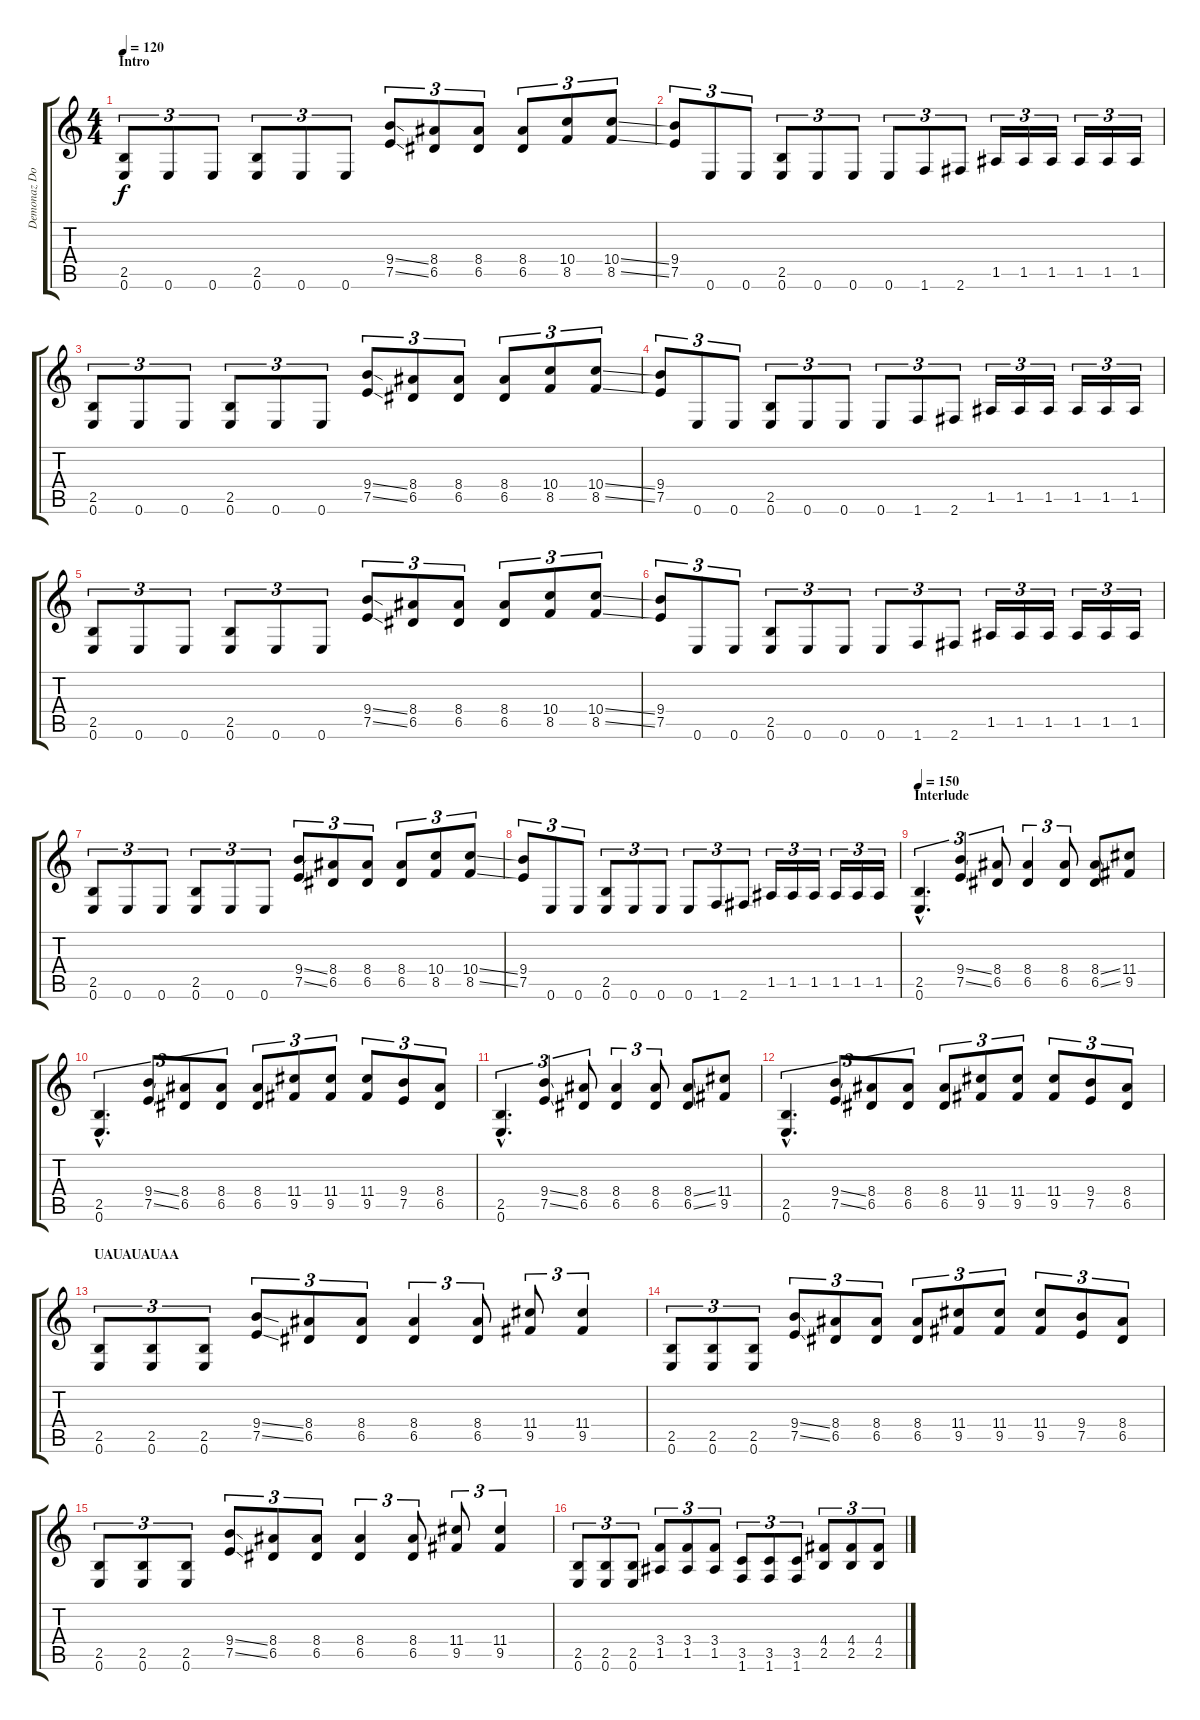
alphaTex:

\track ("Demonaz Doom Occulta" "Demonaz Do") {instrument distortionguitar}
\staff {score tabs}
\tuning (E4 B3 G3 D3 A2 E2) {hide}
\ts (4 4)
\section ("" "Intro")
\tempo 120
\tempo 145
\tempo 120
\clef g2
\ks c
(2.5 0.6).8{tu (3 2) dy f instrument distortionguitar} 0.6.8{tu (3 2)} 0.6.8{tu (3 2)} (2.5 0.6).8{tu (3 2)} 0.6.8{tu (3 2)} 0.6.8{tu (3 2)} (9.4{ss} 7.5{ss}).8{tu (3 2)} (8.4 6.5).8{tu (3 2)} (8.4 6.5).8{tu (3 2)} (8.4 6.5).8{tu (3 2)} (10.4 8.5).8{tu (3 2)} (10.4{ss} 8.5{ss}).8{tu (3 2)} |
(9.4 7.5).8{tu (3 2)} 0.6.8{tu (3 2)} 0.6.8{tu (3 2)} (2.5 0.6).8{tu (3 2)} 0.6.8{tu (3 2)} 0.6.8{tu (3 2)} 0.6.8{tu (3 2)} 1.6.8{tu (3 2)} 2.6.8{tu (3 2)} 1.5.16{tu (3 2)} 1.5.16{tu (3 2)} 1.5.16{tu (3 2)} 1.5.16{tu (3 2)} 1.5.16{tu (3 2)} 1.5.16{tu (3 2)} |
(2.5 0.6).8{tu (3 2)} 0.6.8{tu (3 2)} 0.6.8{tu (3 2)} (2.5 0.6).8{tu (3 2)} 0.6.8{tu (3 2)} 0.6.8{tu (3 2)} (9.4{ss} 7.5{ss}).8{tu (3 2)} (8.4 6.5).8{tu (3 2)} (8.4 6.5).8{tu (3 2)} (8.4 6.5).8{tu (3 2)} (10.4 8.5).8{tu (3 2)} (10.4{ss} 8.5{ss}).8{tu (3 2)} |
(9.4 7.5).8{tu (3 2)} 0.6.8{tu (3 2)} 0.6.8{tu (3 2)} (2.5 0.6).8{tu (3 2)} 0.6.8{tu (3 2)} 0.6.8{tu (3 2)} 0.6.8{tu (3 2)} 1.6.8{tu (3 2)} 2.6.8{tu (3 2)} 1.5.16{tu (3 2)} 1.5.16{tu (3 2)} 1.5.16{tu (3 2)} 1.5.16{tu (3 2)} 1.5.16{tu (3 2)} 1.5.16{tu (3 2)} |
(2.5 0.6).8{tu (3 2)} 0.6.8{tu (3 2)} 0.6.8{tu (3 2)} (2.5 0.6).8{tu (3 2)} 0.6.8{tu (3 2)} 0.6.8{tu (3 2)} (9.4{ss} 7.5{ss}).8{tu (3 2)} (8.4 6.5).8{tu (3 2)} (8.4 6.5).8{tu (3 2)} (8.4 6.5).8{tu (3 2)} (10.4 8.5).8{tu (3 2)} (10.4{ss} 8.5{ss}).8{tu (3 2)} |
(9.4 7.5).8{tu (3 2)} 0.6.8{tu (3 2)} 0.6.8{tu (3 2)} (2.5 0.6).8{tu (3 2)} 0.6.8{tu (3 2)} 0.6.8{tu (3 2)} 0.6.8{tu (3 2)} 1.6.8{tu (3 2)} 2.6.8{tu (3 2)} 1.5.16{tu (3 2)} 1.5.16{tu (3 2)} 1.5.16{tu (3 2)} 1.5.16{tu (3 2)} 1.5.16{tu (3 2)} 1.5.16{tu (3 2)} |
(2.5 0.6).8{tu (3 2)} 0.6.8{tu (3 2)} 0.6.8{tu (3 2)} (2.5 0.6).8{tu (3 2)} 0.6.8{tu (3 2)} 0.6.8{tu (3 2)} (9.4{ss} 7.5{ss}).8{tu (3 2)} (8.4 6.5).8{tu (3 2)} (8.4 6.5).8{tu (3 2)} (8.4 6.5).8{tu (3 2)} (10.4 8.5).8{tu (3 2)} (10.4{ss} 8.5{ss}).8{tu (3 2)} |
(9.4 7.5).8{tu (3 2)} 0.6.8{tu (3 2)} 0.6.8{tu (3 2)} (2.5 0.6).8{tu (3 2)} 0.6.8{tu (3 2)} 0.6.8{tu (3 2)} 0.6.8{tu (3 2)} 1.6.8{tu (3 2)} 2.6.8{tu (3 2)} 1.5.16{tu (3 2)} 1.5.16{tu (3 2)} 1.5.16{tu (3 2)} 1.5.16{tu (3 2)} 1.5.16{tu (3 2)} 1.5.16{tu (3 2)} |
\section ("" "Interlude")
\tempo 150
(2.5{hac} 0.6{hac}).4{d tu (3 2)} (9.4{ss} 7.5{ss}).4{tu (3 2)} (8.4 6.5).8{tu (3 2)} (8.4 6.5).4{tu (3 2)} (8.4 6.5).8{tu (3 2)} (8.4{ss} 6.5{ss}).8 (11.4 9.5).8 |
(2.5{hac} 0.6{hac}).4{d tu (3 2)} (9.4{ss} 7.5{ss}).8{tu (3 2)} (8.4 6.5).8{tu (3 2)} (8.4 6.5).8{tu (3 2)} (8.4 6.5).8{tu (3 2)} (11.4 9.5).8{tu (3 2)} (11.4 9.5).8{tu (3 2)} (11.4 9.5).8{tu (3 2)} (9.4 7.5).8{tu (3 2)} (8.4 6.5).8{tu (3 2)} |
(2.5{hac} 0.6{hac}).4{d tu (3 2)} (9.4{ss} 7.5{ss}).4{tu (3 2)} (8.4 6.5).8{tu (3 2)} (8.4 6.5).4{tu (3 2)} (8.4 6.5).8{tu (3 2)} (8.4{ss} 6.5{ss}).8 (11.4 9.5).8 |
(2.5{hac} 0.6{hac}).4{d tu (3 2)} (9.4{ss} 7.5{ss}).8{tu (3 2)} (8.4 6.5).8{tu (3 2)} (8.4 6.5).8{tu (3 2)} (8.4 6.5).8{tu (3 2)} (11.4 9.5).8{tu (3 2)} (11.4 9.5).8{tu (3 2)} (11.4 9.5).8{tu (3 2)} (9.4 7.5).8{tu (3 2)} (8.4 6.5).8{tu (3 2)} |
\section ("" "UAUAUAUAA")
(2.5 0.6).8{tu (3 2)} (2.5 0.6).8{tu (3 2)} (2.5 0.6).8{tu (3 2)} (9.4{ss} 7.5{ss}).8{tu (3 2)} (8.4 6.5).8{tu (3 2)} (8.4 6.5).8{tu (3 2)} (8.4 6.5).4{tu (3 2)} (8.4 6.5).8{tu (3 2)} (11.4 9.5).8{tu (3 2)} (11.4 9.5).4{tu (3 2)} |
(2.5 0.6).8{tu (3 2)} (2.5 0.6).8{tu (3 2)} (2.5 0.6).8{tu (3 2)} (9.4{ss} 7.5{ss}).8{tu (3 2)} (8.4 6.5).8{tu (3 2)} (8.4 6.5).8{tu (3 2)} (8.4 6.5).8{tu (3 2)} (11.4 9.5).8{tu (3 2)} (11.4 9.5).8{tu (3 2)} (11.4 9.5).8{tu (3 2)} (9.4 7.5).8{tu (3 2)} (8.4 6.5).8{tu (3 2)} |
(2.5 0.6).8{tu (3 2)} (2.5 0.6).8{tu (3 2)} (2.5 0.6).8{tu (3 2)} (9.4{ss} 7.5{ss}).8{tu (3 2)} (8.4 6.5).8{tu (3 2)} (8.4 6.5).8{tu (3 2)} (8.4 6.5).4{tu (3 2)} (8.4 6.5).8{tu (3 2)} (11.4 9.5).8{tu (3 2)} (11.4 9.5).4{tu (3 2)} |
(2.5 0.6).8{tu (3 2)} (2.5 0.6).8{tu (3 2)} (2.5 0.6).8{tu (3 2)} (3.4 1.5).8{tu (3 2)} (3.4 1.5).8{tu (3 2)} (3.4 1.5).8{tu (3 2)} (3.5 1.6).8{tu (3 2)} (3.5 1.6).8{tu (3 2)} (3.5 1.6).8{tu (3 2)} (4.4 2.5).8{tu (3 2)} (4.4 2.5).8{tu (3 2)} (4.4 2.5).8{tu (3 2)}
